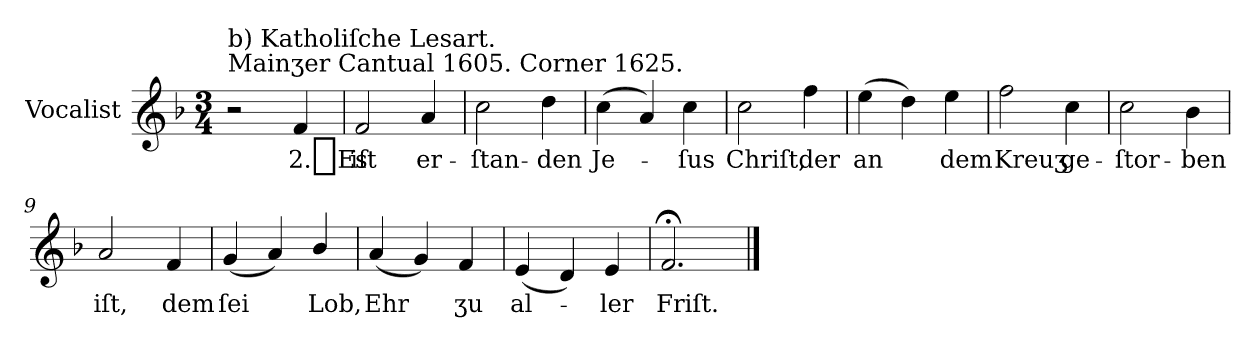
**kern	**text
*part1	*part1
*staff1	*staff1
*I"Vocalist	*
*k[b-]	*
*F:	*
*M3/4	*
=1	=1
!LO:TX:a:t=Mainʒer Cantual 1605. Corner 1625.	!
!LO:TX:a:t=b) Katholiſche Lesart.	!
2r	.
4f	2._Es
=2	=2
2f	iſt
4a	er-
=3	=3
2cc	-ſtan-
4dd	-den
=4	=4
(4cc	Je-
4a)	.
4cc	-ſus
=5	=5
2cc	Chriſt,
4ff	der
=6	=6
(4ee	an
4dd)	.
4ee	dem
=7	=7
2ff	Kreuʒ
4cc	ge-
=8	=8
2cc	-ſtor-
4b-	-ben
=9	=9
2a	iſt,
4f	dem
=10	=10
(4g	ſei
4a)	.
4b-/	Lob,
=11	=11
(4a	Ehr
4g)	.
4f	ʒu
=12	=12
(4e	al-
4d)	.
4e	-ler
=13	=13
2.f;<	Friſt.
==	==
*-	*-
